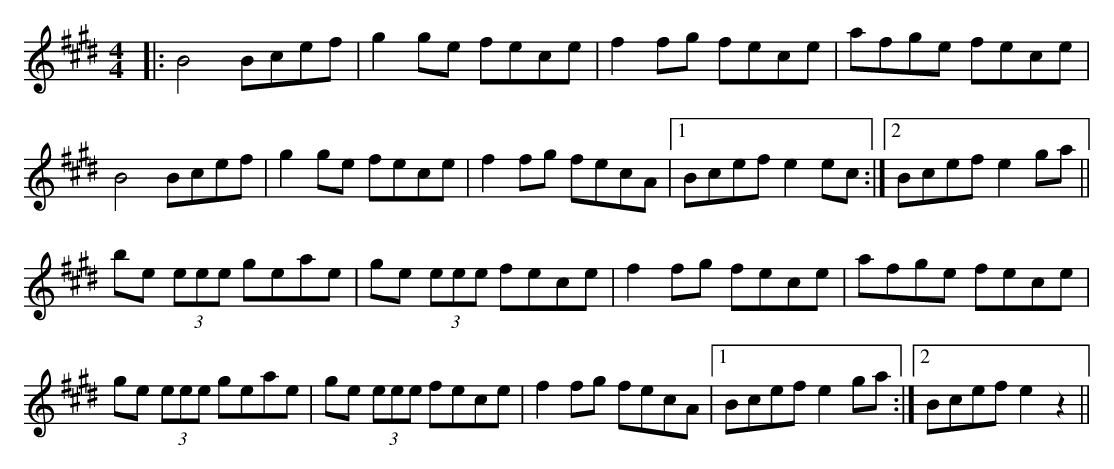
X:1
M:4/4
K:E
|:B4 Bcef|g2 ge fece|f2 fg fece|afge fece|
B4 Bcef|g2 ge fece|f2 fg fecA|1 Bcef e2 ec:|2 Bcef e2 ga||
be (3eee geae|ge (3eee fece|f2 fg fece|afge fece|
ge (3eee geae|ge (3eee fece|f2 fg fecA|1 Bcef e2 ga:|2 Bcef e2 z2||
